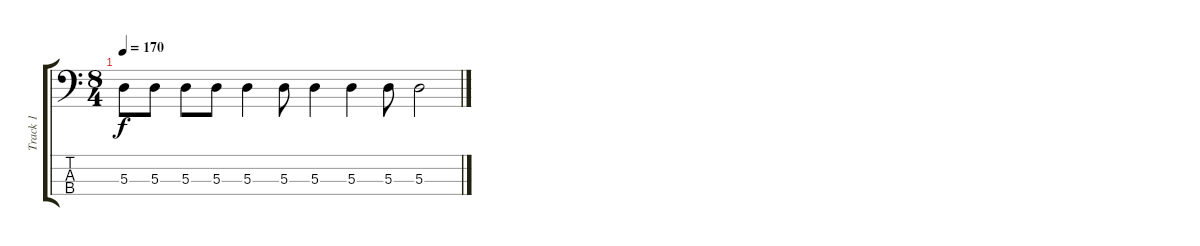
\track ("Track 1" "Track 1") {instrument electricbasspick}
\staff {score tabs}
\tuning (G2 D2 A1 D1) {hide}
\ts (8 4)
\tempo 170
\clef f4
\ks c
5.3.8{dy f} 5.3.8 5.3.8 5.3.8 5.3.4 5.3.8 5.3.4 5.3.4 5.3.8 5.3.2
